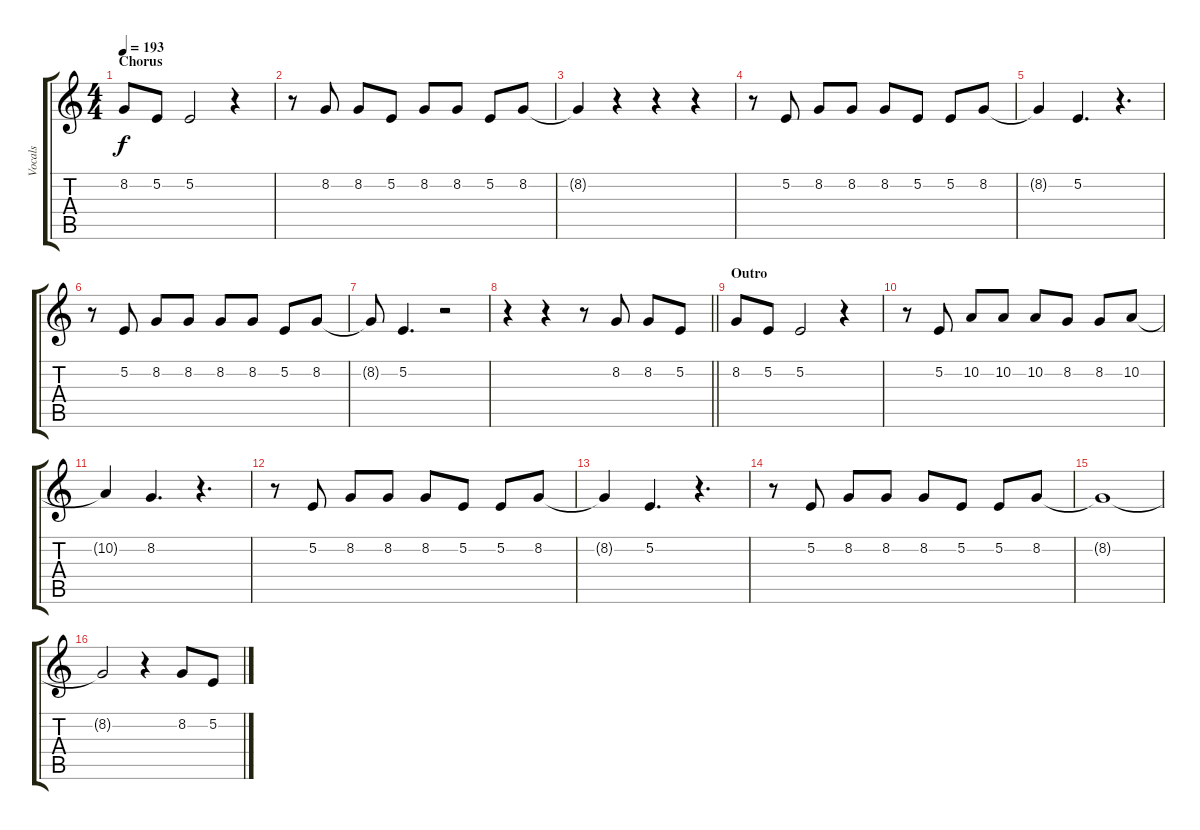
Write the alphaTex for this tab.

\track ("Vocals" "Vocals") {instrument altosax}
\staff {score tabs}
\tuning (E4 B3 G3 D3 A2 E2) {hide}
\ts (4 4)
\section ("" "Chorus")
\tempo 193
\clef g2
\ks c
8.2.8{dy f} 5.2.8 5.2.2 r.4 |
r.8 8.2.8 8.2.8 5.2.8 8.2.8 8.2.8 5.2.8 8.2.8 |
8.2{t}.4 r.4 r.4 r.4 |
r.8 5.2.8 8.2.8 8.2.8 8.2.8 5.2.8 5.2.8 8.2.8 |
8.2{t}.4 5.2.4{d} r.4{d} |
r.8 5.2.8 8.2.8 8.2.8 8.2.8 8.2.8 5.2.8 8.2.8 |
8.2{t}.8 5.2.4{d} r.2 |
\barLineRight lightlight
r.4 r.4 r.8 8.2.8 8.2.8 5.2.8 |
\section ("" "Outro")
8.2.8 5.2.8 5.2.2 r.4 |
r.8 5.2.8 10.2.8 10.2.8 10.2.8 8.2.8 8.2.8 10.2.8 |
10.2{t}.4 8.2.4{d} r.4{d} |
r.8 5.2.8 8.2.8 8.2.8 8.2.8 5.2.8 5.2.8 8.2.8 |
8.2{t}.4 5.2.4{d} r.4{d} |
r.8 5.2.8 8.2.8 8.2.8 8.2.8 5.2.8 5.2.8 8.2.8 |
8.2{t}.1 |
8.2{t}.2 r.4 8.2.8 5.2.8
